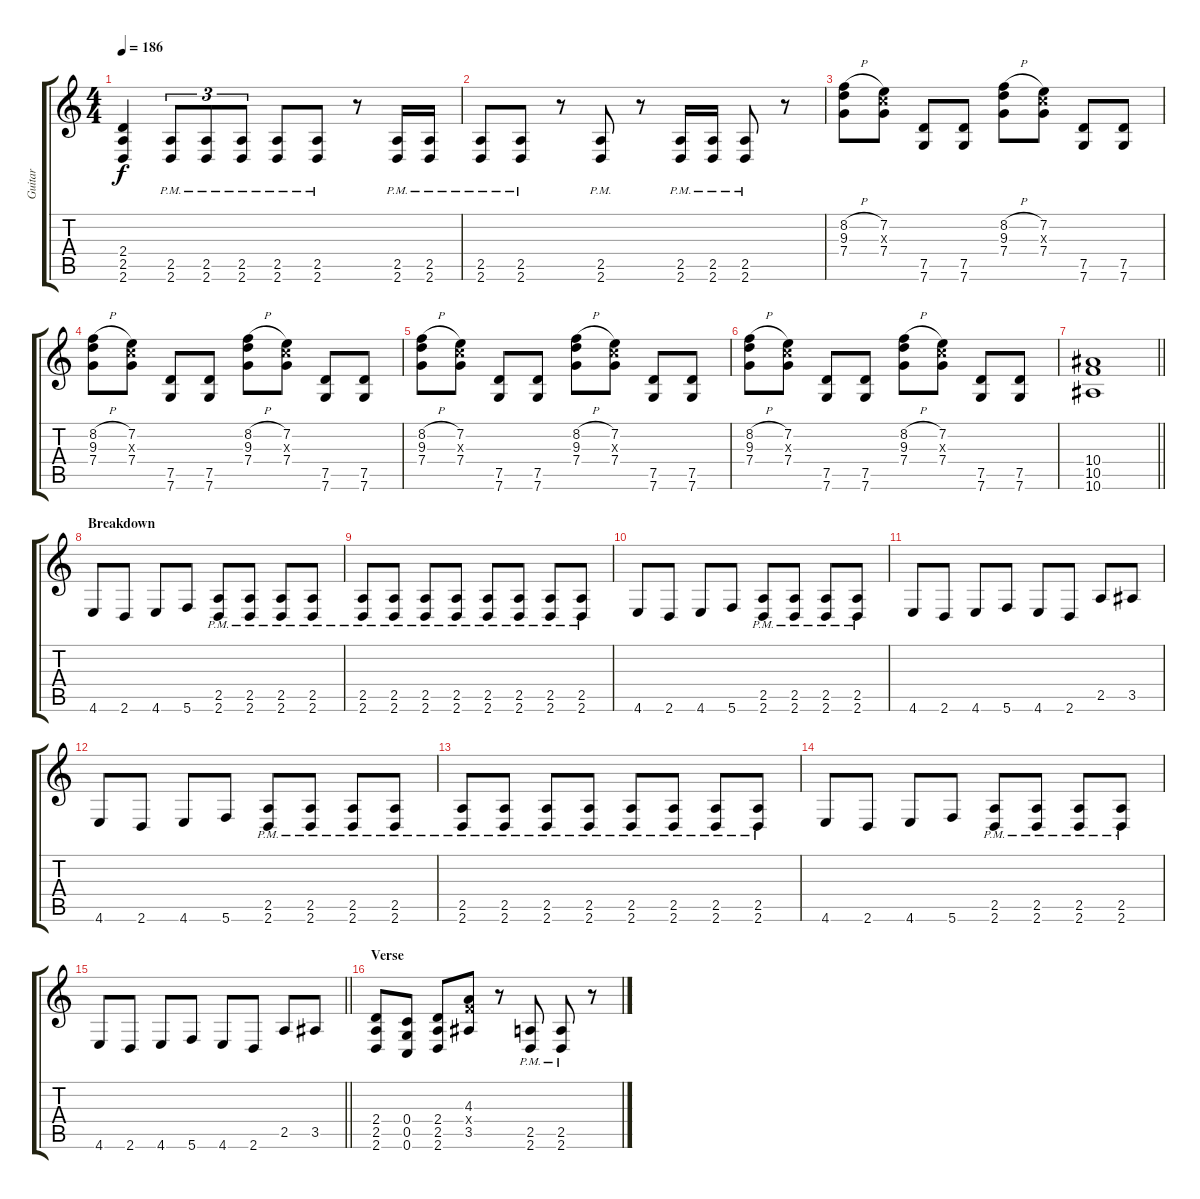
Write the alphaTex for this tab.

\track ("Guitar" "Guitar") {instrument distortionguitar}
\staff {score tabs}
\tuning (D4 A3 F3 C3 G2 C2) {hide}
\ts (4 4)
\tempo 186
\clef g2
\ks c
(2.4 2.5 2.6).4{dy f} (2.5{pm} 2.6{pm}).8{tu (3 2)} (2.5{pm} 2.6{pm}).8{tu (3 2)} (2.5{pm} 2.6{pm}).8{tu (3 2)} (2.5{pm} 2.6{pm}).8 (2.5{pm} 2.6{pm}).8 r.8 (2.5{pm} 2.6{pm}).16 (2.5{pm} 2.6{pm}).16 |
(2.5{pm} 2.6{pm}).8 (2.5{pm} 2.6{pm}).8 r.8 (2.5{pm} 2.6{pm}).8 r.8 (2.5{pm} 2.6{pm}).16 (2.5{pm} 2.6{pm}).16 (2.5{pm} 2.6{pm}).8 r.8 |
(8.2{h} 9.3 7.4).8 (7.2 7.3{x} 7.4).8 (7.5 7.6).8 (7.5 7.6).8 (8.2{h} 9.3 7.4).8 (7.2 7.3{x} 7.4).8 (7.5 7.6).8 (7.5 7.6).8 |
(8.2{h} 9.3 7.4).8 (7.2 7.3{x} 7.4).8 (7.5 7.6).8 (7.5 7.6).8 (8.2{h} 9.3 7.4).8 (7.2 7.3{x} 7.4).8 (7.5 7.6).8 (7.5 7.6).8 |
(8.2{h} 9.3 7.4).8 (7.2 7.3{x} 7.4).8 (7.5 7.6).8 (7.5 7.6).8 (8.2{h} 9.3 7.4).8 (7.2 7.3{x} 7.4).8 (7.5 7.6).8 (7.5 7.6).8 |
(8.2{h} 9.3 7.4).8 (7.2 7.3{x} 7.4).8 (7.5 7.6).8 (7.5 7.6).8 (8.2{h} 9.3 7.4).8 (7.2 7.3{x} 7.4).8 (7.5 7.6).8 (7.5 7.6).8 |
\barLineRight lightlight
(10.4 10.5 10.6).1 |
\section ("" "Breakdown")
4.6.8 2.6.8 4.6.8 5.6.8 (2.5{pm} 2.6{pm}).8 (2.5{pm} 2.6{pm}).8 (2.5{pm} 2.6{pm}).8 (2.5{pm} 2.6{pm}).8 |
(2.5{pm} 2.6{pm}).8 (2.5{pm} 2.6{pm}).8 (2.5{pm} 2.6{pm}).8 (2.5{pm} 2.6{pm}).8 (2.5{pm} 2.6{pm}).8 (2.5{pm} 2.6{pm}).8 (2.5{pm} 2.6{pm}).8 (2.5{pm} 2.6{pm}).8 |
4.6.8 2.6.8 4.6.8 5.6.8 (2.5{pm} 2.6{pm}).8 (2.5{pm} 2.6{pm}).8 (2.5{pm} 2.6{pm}).8 (2.5{pm} 2.6{pm}).8 |
4.6.8 2.6.8 4.6.8 5.6.8 4.6.8 2.6.8 2.5.8 3.5.8 |
4.6.8 2.6.8 4.6.8 5.6.8 (2.5{pm} 2.6{pm}).8 (2.5{pm} 2.6{pm}).8 (2.5{pm} 2.6{pm}).8 (2.5{pm} 2.6{pm}).8 |
(2.5{pm} 2.6{pm}).8 (2.5{pm} 2.6{pm}).8 (2.5{pm} 2.6{pm}).8 (2.5{pm} 2.6{pm}).8 (2.5{pm} 2.6{pm}).8 (2.5{pm} 2.6{pm}).8 (2.5{pm} 2.6{pm}).8 (2.5{pm} 2.6{pm}).8 |
4.6.8 2.6.8 4.6.8 5.6.8 (2.5{pm} 2.6{pm}).8 (2.5{pm} 2.6{pm}).8 (2.5{pm} 2.6{pm}).8 (2.5{pm} 2.6{pm}).8 |
\barLineRight lightlight
4.6.8 2.6.8 4.6.8 5.6.8 4.6.8 2.6.8 2.5.8 3.5.8 |
\section ("" "Verse")
(2.4 2.5 2.6).8 (0.4 0.5 0.6).8 (2.4 2.5 2.6).8 (4.3 5.4{x} 3.5).8 r.8 (2.5{pm} 2.6{pm}).8 (2.5{pm} 2.6{pm}).8 r.8
